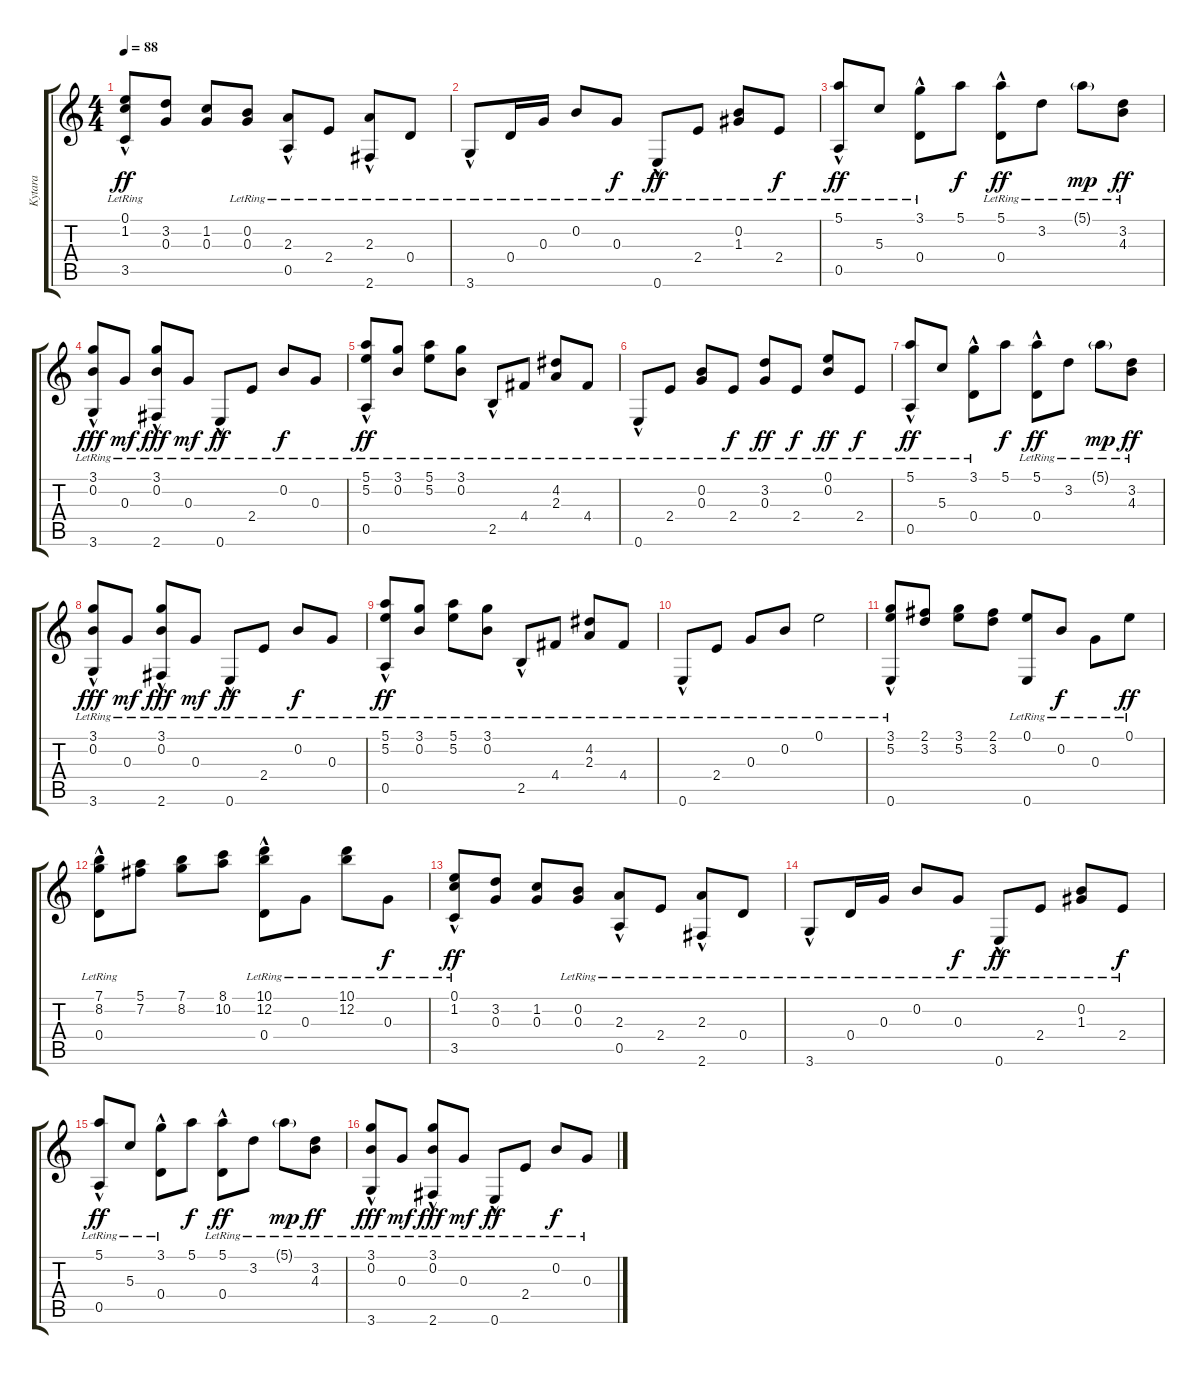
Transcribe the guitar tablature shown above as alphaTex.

\track ("Kytara" "Kytara") {instrument acousticguitarnylon}
\staff {score tabs}
\tuning (E4 B3 G3 D3 A2 E2) {hide}
\ts (4 4)
\tempo 88
\clef g2
\ks c
(0.1{lr} 1.2{lr} 3.5{hac lr}).8{dy ff} (3.2 0.3).8 (1.2 0.3).8 (0.2{lr} 0.3).8 (2.3{lr} 0.5{hac lr}).8 2.4{lr}.8 (2.3{lr} 2.6{hac lr}).8 0.4{lr}.8 |
3.6{hac lr}.8 0.4{lr}.16 0.3{lr}.16 0.2{lr}.8 0.3{lr}.8{dy f} 0.6{hac lr}.8{dy ff} 2.4{lr}.8 (0.2{lr} 1.3{lr}).8 2.4{lr}.8{dy f} |
(5.1{lr} 0.5{hac lr}).8{dy ff} 5.3{lr}.8 (3.1 0.4{hac lr}).8 5.1.8{dy f} (5.1{lr} 0.4{hac lr}).8{dy ff} 3.2{lr}.8 5.1{g lr}.8{dy mp} (3.2{lr} 4.3{lr}).8{dy ff} |
(3.1{lr} 0.2{lr} 3.6{hac lr}).8{dy fff} 0.3{lr}.8{dy mf} (3.1{lr} 0.2{lr} 2.6{hac lr}).8{dy fff} 0.3{lr}.8{dy mf} 0.6{hac lr}.8{dy ff} 2.4{lr}.8 0.2{lr}.8{dy f} 0.3{lr}.8 |
(5.1{lr} 5.2{lr} 0.5{hac lr}).8{dy ff} (3.1{lr} 0.2{lr}).8 (5.1{lr} 5.2{lr}).8 (3.1{lr} 0.2{lr}).8 2.5{hac lr}.8 4.4{lr}.8 (4.2{lr} 2.3{lr}).8 4.4{lr}.8 |
0.6{hac lr}.8 2.4{lr}.8 (0.2{lr} 0.3{lr}).8 2.4{lr}.8{dy f} (3.2{lr} 0.3{lr}).8{dy ff} 2.4{lr}.8{dy f} (0.1{lr} 0.2{lr}).8{dy ff} 2.4{lr}.8{dy f} |
(5.1{lr} 0.5{hac lr}).8{dy ff} 5.3{lr}.8 (3.1 0.4{hac lr}).8 5.1.8{dy f} (5.1{lr} 0.4{hac lr}).8{dy ff} 3.2{lr}.8 5.1{g lr}.8{dy mp} (3.2{lr} 4.3{lr}).8{dy ff} |
(3.1{lr} 0.2{lr} 3.6{hac lr}).8{dy fff} 0.3{lr}.8{dy mf} (3.1{lr} 0.2{lr} 2.6{hac lr}).8{dy fff} 0.3{lr}.8{dy mf} 0.6{hac lr}.8{dy ff} 2.4{lr}.8 0.2{lr}.8{dy f} 0.3{lr}.8 |
(5.1{lr} 5.2{lr} 0.5{hac lr}).8{dy ff} (3.1{lr} 0.2{lr}).8 (5.1{lr} 5.2{lr}).8 (3.1{lr} 0.2{lr}).8 2.5{hac lr}.8 4.4{lr}.8 (4.2{lr} 2.3{lr}).8 4.4{lr}.8 |
0.6{hac lr}.8 2.4{lr}.8 0.3{lr}.8 0.2{lr}.8 0.1{lr}.2 |
(3.1 5.2 0.6{hac lr}).8 (2.1 3.2).8 (3.1 5.2).8 (2.1 3.2).8 (0.1{lr} 0.6{lr}).8 0.2{lr}.8{dy f} 0.3{lr}.8 0.1{lr}.8{dy ff} |
(7.1 8.2 0.4{hac lr}).8 (5.1 7.2).8 (7.1 8.2).8 (8.1 10.2).8 (10.1{lr} 12.2{lr} 0.4{hac lr}).8 0.3{lr}.8 (10.1{lr} 12.2{lr}).8 0.3{lr}.8{dy f} |
(0.1{lr} 1.2{lr} 3.5{hac lr}).8{dy ff} (3.2 0.3).8 (1.2 0.3).8 (0.2{lr} 0.3).8 (2.3{lr} 0.5{hac lr}).8 2.4{lr}.8 (2.3{lr} 2.6{hac lr}).8 0.4{lr}.8 |
3.6{hac lr}.8 0.4{lr}.16 0.3{lr}.16 0.2{lr}.8 0.3{lr}.8{dy f} 0.6{hac lr}.8{dy ff} 2.4{lr}.8 (0.2{lr} 1.3{lr}).8 2.4{lr}.8{dy f} |
(5.1{lr} 0.5{hac lr}).8{dy ff} 5.3{lr}.8 (3.1 0.4{hac lr}).8 5.1.8{dy f} (5.1{lr} 0.4{hac lr}).8{dy ff} 3.2{lr}.8 5.1{g lr}.8{dy mp} (3.2{lr} 4.3{lr}).8{dy ff} |
(3.1{lr} 0.2{lr} 3.6{hac lr}).8{dy fff} 0.3{lr}.8{dy mf} (3.1{lr} 0.2{lr} 2.6{hac lr}).8{dy fff} 0.3{lr}.8{dy mf} 0.6{hac lr}.8{dy ff} 2.4{lr}.8 0.2{lr}.8{dy f} 0.3{lr}.8
